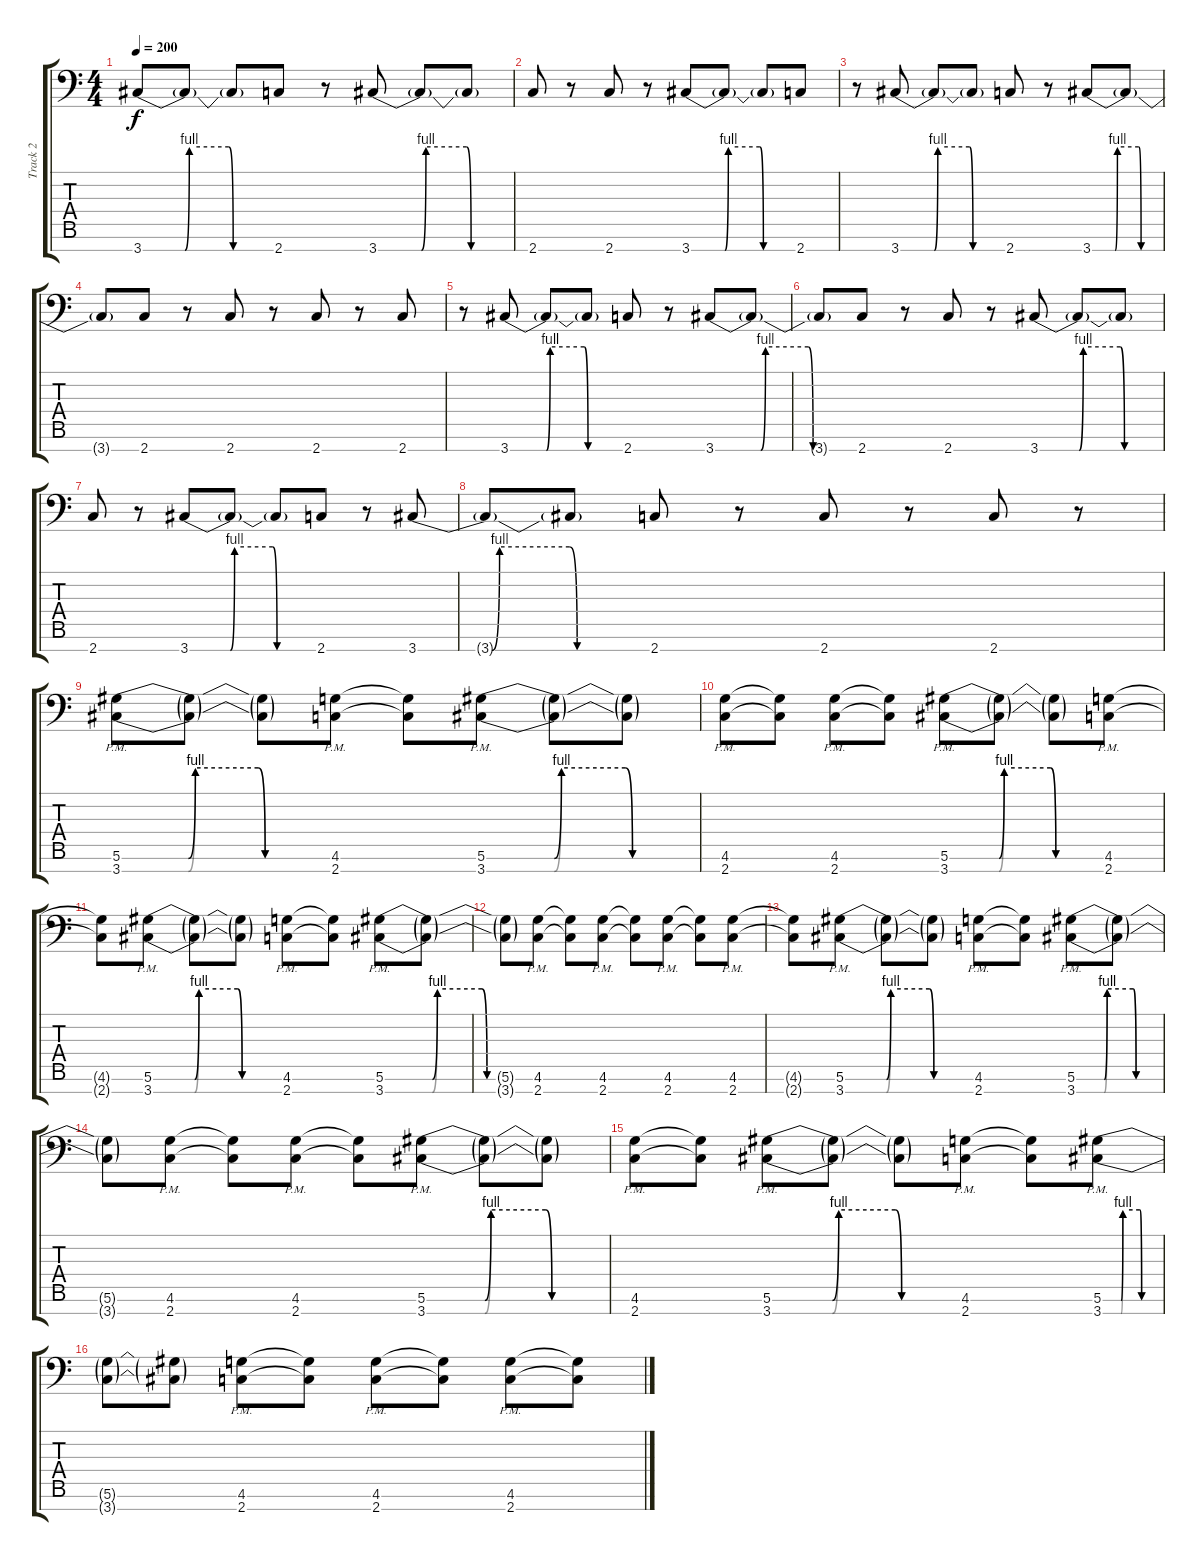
\track ("Track 2" "Track 2") {instrument overdrivenguitar}
\staff {score tabs}
\tuning (Eb4 Bb3 Gb3 Db3 Ab2 Eb2 Bb1) {hide}
\ts (4 4)
\tempo 200
\clef f4
\ks c
3.7{be (custom 0 0 19 0 21 4 39 4 41 0 60 0)}.8{dy f} 3.7{t}.8 3.7{t}.8 2.7.8 r.8 3.7{be (custom 0 0 19 0 21 4 39 4 41 0 60 0)}.8 3.7{t}.8 3.7{t}.8 |
2.7.8 r.8 2.7.8 r.8 3.7{be (custom 0 0 19 0 21 4 39 4 41 0 60 0)}.8 3.7{t}.8 3.7{t}.8 2.7.8 |
r.8 3.7{be (custom 0 0 19 0 21 4 39 4 41 0 60 0)}.8 3.7{t}.8 3.7{t}.8 2.7.8 r.8 3.7{be (custom 0 0 19 0 21 4 39 4 41 0 60 0)}.8 3.7{t}.8 |
3.7{t}.8 2.7.8 r.8 2.7.8 r.8 2.7.8 r.8 2.7.8 |
r.8 3.7{be (custom 0 0 19 0 21 4 39 4 41 0 60 0)}.8 3.7{t}.8 3.7{t}.8 2.7.8 r.8 3.7{be (custom 0 0 19 0 21 4 39 4 41 0 60 0)}.8 3.7{t}.8 |
3.7{t}.8 2.7.8 r.8 2.7.8 r.8 3.7{be (custom 0 0 19 0 21 4 39 4 41 0 60 0)}.8 3.7{t}.8 3.7{t}.8 |
2.7.8 r.8 3.7{be (custom 0 0 19 0 21 4 39 4 41 0 60 0)}.8 3.7{t}.8 3.7{t}.8 2.7.8 r.8 3.7{be (custom 0 0 19 0 21 4 39 4 41 0 60 0)}.8 |
3.7{t}.8 3.7{t}.8 2.7.8 r.8 2.7.8 r.8 2.7.8 r.8 |
(5.6{be (custom 0 0 19 0 21 4 39 4 41 0 60 0) pm} 3.7{be (custom 0 0 19 0 21 4 39 4 41 0 60 0) pm}).8 (5.6{t} 3.7{t}).8 (5.6{t} 3.7{t}).8 (4.6{pm} 2.7{pm}).8 (4.6{t} 2.7{t}).8 (5.6{be (custom 0 0 19 0 21 4 39 4 41 0 60 0) pm} 3.7{be (custom 0 0 19 0 21 4 39 4 41 0 60 0) pm}).8 (5.6{t} 3.7{t}).8 (5.6{t} 3.7{t}).8 |
(4.6{pm} 2.7{pm}).8 (4.6{t} 2.7{t}).8 (4.6{pm} 2.7{pm}).8 (4.6{t} 2.7{t}).8 (5.6{be (custom 0 0 19 0 21 4 39 4 41 0 60 0) pm} 3.7{be (custom 0 0 19 0 21 4 39 4 41 0 60 0) pm}).8 (5.6{t} 3.7{t}).8 (5.6{t} 3.7{t}).8 (4.6{pm} 2.7{pm}).8 |
(4.6{t} 2.7{t}).8 (5.6{be (custom 0 0 19 0 21 4 39 4 41 0 60 0) pm} 3.7{be (custom 0 0 19 0 21 4 39 4 41 0 60 0) pm}).8 (5.6{t} 3.7{t}).8 (5.6{t} 3.7{t}).8 (4.6{pm} 2.7{pm}).8 (4.6{t} 2.7{t}).8 (5.6{be (custom 0 0 19 0 21 4 39 4 41 0 60 0) pm} 3.7{be (custom 0 0 19 0 21 4 39 4 41 0 60 0) pm}).8 (5.6{t} 3.7{t}).8 |
(5.6{t} 3.7{t}).8 (4.6{pm} 2.7{pm}).8 (4.6{t} 2.7{t}).8 (4.6{pm} 2.7{pm}).8 (4.6{t} 2.7{t}).8 (4.6{pm} 2.7{pm}).8 (4.6{t} 2.7{t}).8 (4.6{pm} 2.7{pm}).8 |
(4.6{t} 2.7{t}).8 (5.6{be (custom 0 0 19 0 21 4 39 4 41 0 60 0) pm} 3.7{be (custom 0 0 19 0 21 4 39 4 41 0 60 0) pm}).8 (5.6{t} 3.7{t}).8 (5.6{t} 3.7{t}).8 (4.6{pm} 2.7{pm}).8 (4.6{t} 2.7{t}).8 (5.6{be (custom 0 0 19 0 21 4 39 4 41 0 60 0) pm} 3.7{be (custom 0 0 19 0 21 4 39 4 41 0 60 0) pm}).8 (5.6{t} 3.7{t}).8 |
(5.6{t} 3.7{t}).8 (4.6{pm} 2.7{pm}).8 (4.6{t} 2.7{t}).8 (4.6{pm} 2.7{pm}).8 (4.6{t} 2.7{t}).8 (5.6{be (custom 0 0 19 0 21 4 39 4 41 0 60 0) pm} 3.7{be (custom 0 0 19 0 21 4 39 4 41 0 60 0) pm}).8 (5.6{t} 3.7{t}).8 (5.6{t} 3.7{t}).8 |
(4.6{pm} 2.7{pm}).8 (4.6{t} 2.7{t}).8 (5.6{be (custom 0 0 19 0 21 4 39 4 41 0 60 0) pm} 3.7{be (custom 0 0 19 0 21 4 39 4 41 0 60 0) pm}).8 (5.6{t} 3.7{t}).8 (5.6{t} 3.7{t}).8 (4.6{pm} 2.7{pm}).8 (4.6{t} 2.7{t}).8 (5.6{be (custom 0 0 19 0 21 4 39 4 41 0 60 0) pm} 3.7{be (custom 0 0 19 0 21 4 39 4 41 0 60 0) pm}).8 |
(5.6{t} 3.7{t}).8 (5.6{t} 3.7{t}).8 (4.6{pm} 2.7{pm}).8 (4.6{t} 2.7{t}).8 (4.6{pm} 2.7{pm}).8 (4.6{t} 2.7{t}).8 (4.6{pm} 2.7{pm}).8 (4.6{t} 2.7{t}).8
